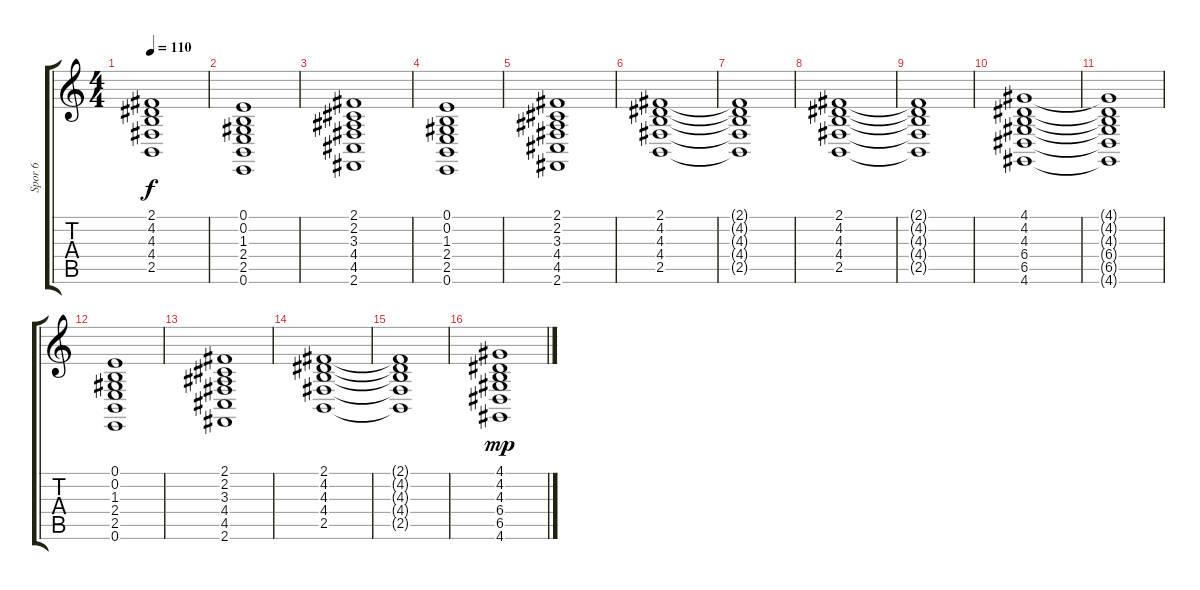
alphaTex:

\track ("Spor 6" "Spor 6") {instrument synthstrings1}
\staff {score tabs}
\tuning (E4 B3 G3 D3 A2 E2) {hide}
\ts (4 4)
\tempo 110
\clef g2
\ks c
(2.1{t} 4.2{t} 4.3{t} 4.4{t} 2.5{t}).1{dy f} |
(0.1 0.2 1.3 2.4 2.5 0.6).1 |
(2.1 2.2 3.3 4.4 4.5 2.6).1 |
(0.1 0.2 1.3 2.4 2.5 0.6).1 |
(2.1 2.2 3.3 4.4 4.5 2.6).1 |
(2.1 4.2 4.3 4.4 2.5).1 |
(2.1{t} 4.2{t} 4.3{t} 4.4{t} 2.5{t}).1 |
(2.1 4.2 4.3 4.4 2.5).1 |
(2.1{t} 4.2{t} 4.3{t} 4.4{t} 2.5{t}).1 |
(4.1 4.2 4.3 6.4 6.5 4.6).1 |
(4.1{t} 4.2{t} 4.3{t} 6.4{t} 6.5{t} 4.6{t}).1 |
(0.1 0.2 1.3 2.4 2.5 0.6).1 |
(2.1 2.2 3.3 4.4 4.5 2.6).1 |
(2.1 4.2 4.3 4.4 2.5).1 |
(2.1{t} 4.2{t} 4.3{t} 4.4{t} 2.5{t}).1 |
(4.1 4.2 4.3 6.4 6.5 4.6).1{dy mp}
